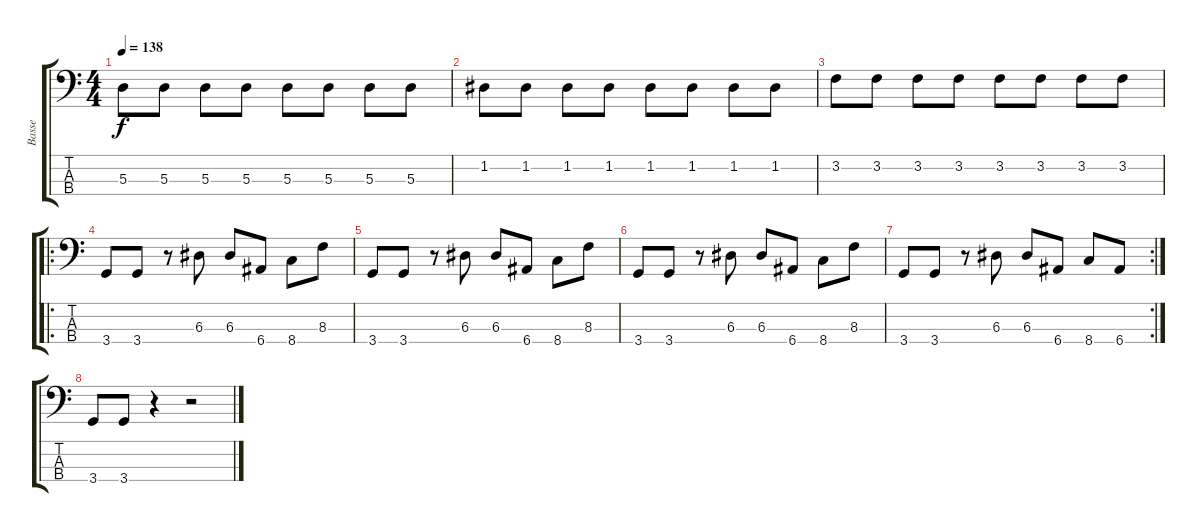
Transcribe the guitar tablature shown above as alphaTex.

\track ("Basse" "Basse") {instrument acousticguitarnylon}
\staff {score tabs}
\tuning (G2 D2 A1 E1) {hide}
\ts (4 4)
\tempo 138
\clef f4
\ks c
5.3.8{dy f} 5.3.8 5.3.8 5.3.8 5.3.8 5.3.8 5.3.8 5.3.8 |
1.2.8 1.2.8 1.2.8 1.2.8 1.2.8 1.2.8 1.2.8 1.2.8 |
3.2.8 3.2.8 3.2.8 3.2.8 3.2.8 3.2.8 3.2.8 3.2.8 |
\ro
3.4.8 3.4.8 r.8 6.3.8 6.3.8 6.4.8 8.4.8 8.3.8 |
3.4.8 3.4.8 r.8 6.3.8 6.3.8 6.4.8 8.4.8 8.3.8 |
3.4.8 3.4.8 r.8 6.3.8 6.3.8 6.4.8 8.4.8 8.3.8 |
\rc 2
3.4.8 3.4.8 r.8 6.3.8 6.3.8 6.4.8 8.4.8 6.4.8 |
3.4.8 3.4.8 r.4 r.2
